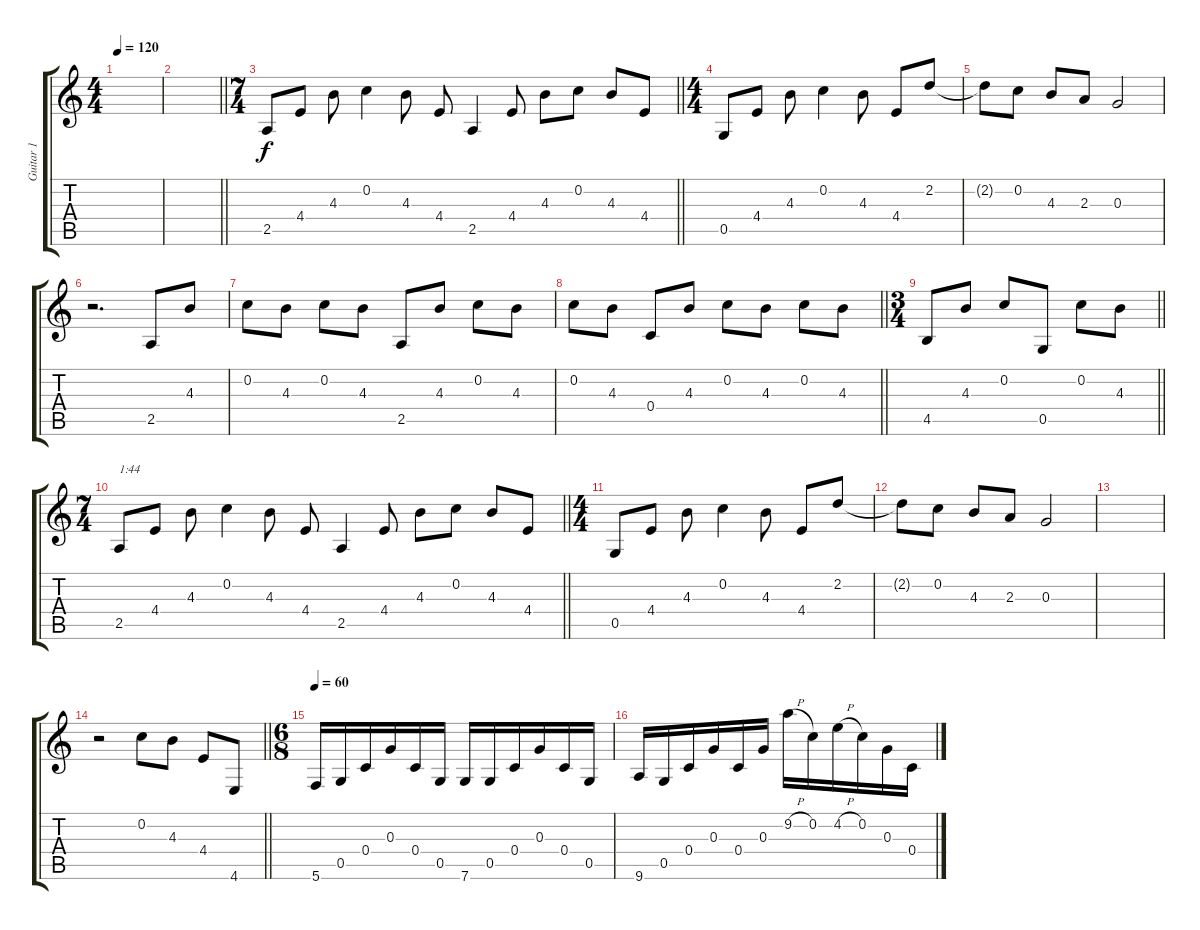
\track ("Guitar 1" "Guitar 1") {instrument acousticguitarsteel}
\staff {score tabs}
\tuning (E4 C4 G3 C3 G2 C2) {hide}
\ts (4 4)
\tempo 120
\clef g2
\ks c
|
\barLineRight lightlight
|
\ts (7 4)
\barLineRight lightlight
2.5.8 4.4.8 4.3.8 0.2.4 4.3.8 4.4.8 2.5.4 4.4.8 4.3.8 0.2.8 4.3.8 4.4.8 |
\ts (4 4)
0.5.8 4.4.8 4.3.8 0.2.4 4.3.8 4.4.8 2.2.8 |
2.2{t}.8 0.2.8 4.3.8 2.3.8 0.3.2 |
r.2{d} 2.5.8 4.3.8 |
0.2.8 4.3.8 0.2.8 4.3.8 2.5.8 4.3.8 0.2.8 4.3.8 |
\barLineRight lightlight
0.2.8 4.3.8 0.4.8 4.3.8 0.2.8 4.3.8 0.2.8 4.3.8 |
\ts (3 4)
\barLineRight lightlight
4.5.8 4.3.8 0.2.8 0.5.8 0.2.8 4.3.8 |
\ts (7 4)
\barLineRight lightlight
2.5.8{txt "1:44"} 4.4.8 4.3.8 0.2.4 4.3.8 4.4.8 2.5.4 4.4.8 4.3.8 0.2.8 4.3.8 4.4.8 |
\ts (4 4)
0.5.8 4.4.8 4.3.8 0.2.4 4.3.8 4.4.8 2.2.8 |
2.2{t}.8 0.2.8 4.3.8 2.3.8 0.3.2 |
|
\barLineRight lightlight
r.2 0.2.8 4.3.8 4.4.8 4.6.8 |
\ts (6 8)
\tempo 60
5.6.16 0.5.16 0.4.16 0.3.16 0.4.16 0.5.16 7.6.16 0.5.16 0.4.16 0.3.16 0.4.16 0.5.16 |
9.6.16 0.5.16 0.4.16 0.3.16 0.4.16 0.3.16 9.2{h}.16 0.2.16 4.2{h}.16 0.2.16 0.3.16 0.4.16
